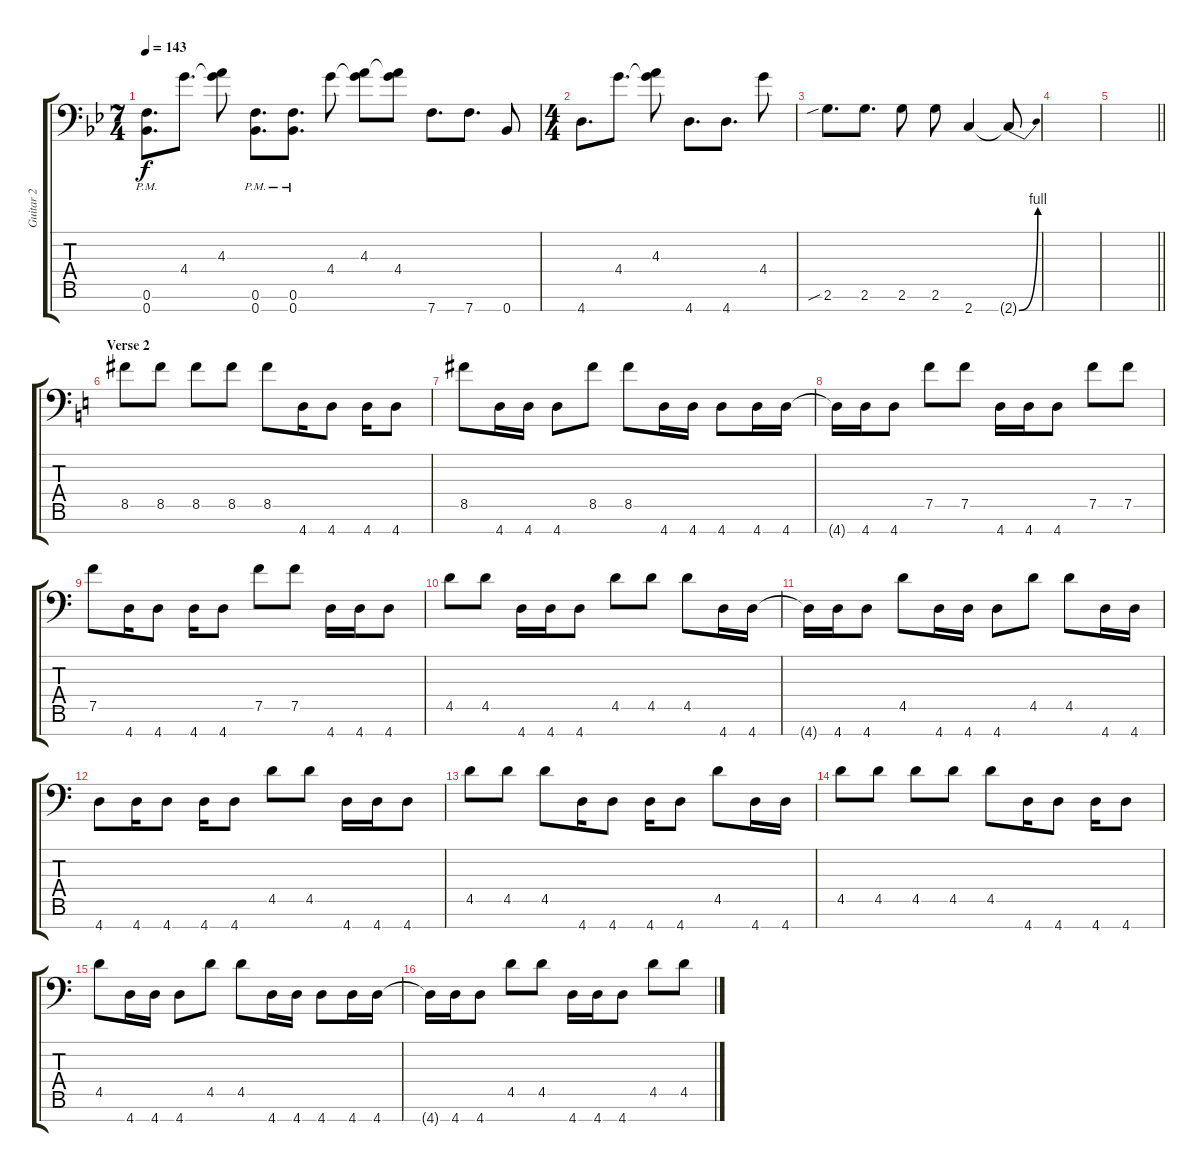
\track ("Guitar 2" "Guitar 2") {instrument distortionguitar}
\staff {score tabs}
\tuning (Eb4 Bb3 F3 Eb3 Bb2 F2 Bb1) {hide}
\ts (7 4)
\tempo 143
\clef f4
\ks bb
(0.6{pm} 0.7{pm}).8{d dy f} 4.4.8{d} (4.3 4.4{t}).8 (0.6{pm} 0.7{pm}).8{d} (0.6{pm} 0.7{pm}).8{d} 4.4.8 (4.3 4.4{t}).8 (4.3{t} 4.4).8 7.7.8{d} 7.7.8{d} 0.7.8 |
\ts (4 4)
4.7.8{d} 4.4.8{d} (4.3 4.4{t}).8 4.7.8{d} 4.7.8{d} 4.4.8 |
2.6{sib}.8{d} 2.6.8{d} 2.6.8 2.6.8 2.7.4 2.7{be (bend 0 0 60 4) t}.8 |
|
\barLineRight lightlight
|
\section ("" "Verse 2")
\ks c
8.5.8 8.5.8 8.5.8 8.5.8 8.5.8 4.7.16 4.7.8 4.7.16 4.7.8 |
8.5.8 4.7.16 4.7.16 4.7.8 8.5.8 8.5.8 4.7.16 4.7.16 4.7.8 4.7.16 4.7.16 |
4.7{t}.16 4.7.16 4.7.8 7.5.8 7.5.8 4.7.16 4.7.16 4.7.8 7.5.8 7.5.8 |
7.5.8 4.7.16 4.7.8 4.7.16 4.7.8 7.5.8 7.5.8 4.7.16 4.7.16 4.7.8 |
4.5.8 4.5.8 4.7.16 4.7.16 4.7.8 4.5.8 4.5.8 4.5.8 4.7.16 4.7.16 |
4.7{t}.16 4.7.16 4.7.8 4.5.8 4.7.16 4.7.16 4.7.8 4.5.8 4.5.8 4.7.16 4.7.16 |
4.7.8 4.7.16 4.7.8 4.7.16 4.7.8 4.5.8 4.5.8 4.7.16 4.7.16 4.7.8 |
4.5.8 4.5.8 4.5.8 4.7.16 4.7.8 4.7.16 4.7.8 4.5.8 4.7.16 4.7.16 |
4.5.8 4.5.8 4.5.8 4.5.8 4.5.8 4.7.16 4.7.8 4.7.16 4.7.8 |
4.5.8 4.7.16 4.7.16 4.7.8 4.5.8 4.5.8 4.7.16 4.7.16 4.7.8 4.7.16 4.7.16 |
4.7{t}.16 4.7.16 4.7.8 4.5.8 4.5.8 4.7.16 4.7.16 4.7.8 4.5.8 4.5.8
